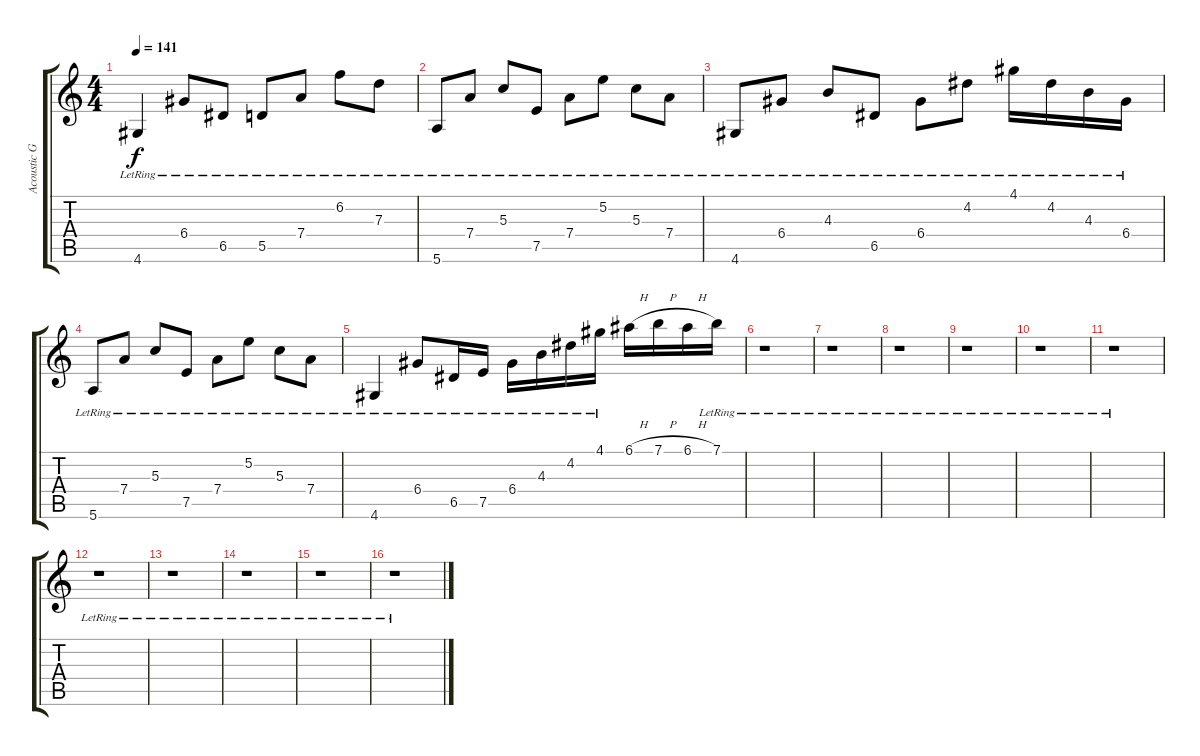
\track ("Acoustic Guitar I" "Acoustic G") {instrument acousticguitarsteel}
\staff {score tabs}
\tuning (E4 B3 G3 D3 A2 E2) {hide}
\ts (4 4)
\tempo 141
\clef g2
\ks c
4.6{lr}.4{dy f} 6.4{lr}.8 6.5{lr}.8 5.5{lr}.8 7.4{lr}.8 6.2{lr}.8 7.3{lr}.8 |
5.6{lr}.8 7.4{lr}.8 5.3{lr}.8 7.5{lr}.8 7.4{lr}.8 5.2{lr}.8 5.3{lr}.8 7.4{lr}.8 |
4.6{lr}.8 6.4{lr}.8 4.3{lr}.8 6.5{lr}.8 6.4{lr}.8 4.2{lr}.8 4.1{lr}.16 4.2{lr}.16 4.3{lr}.16 6.4{lr}.16 |
5.6{lr}.8 7.4{lr}.8 5.3{lr}.8 7.5{lr}.8 7.4{lr}.8 5.2{lr}.8 5.3{lr}.8 7.4{lr}.8 |
4.6{lr}.4 6.4{lr}.8 6.5{lr}.16 7.5{lr}.16 6.4{lr}.16 4.3{lr}.16 4.2{lr}.16 4.1{lr}.16 6.1{h}.16 7.1{h}.16 6.1{h}.16 7.1{lr}.16 |
r.1 |
r.1 |
r.1 |
r.1 |
r.1 |
r.1 |
r.1 |
r.1 |
r.1 |
r.1 |
r.1
